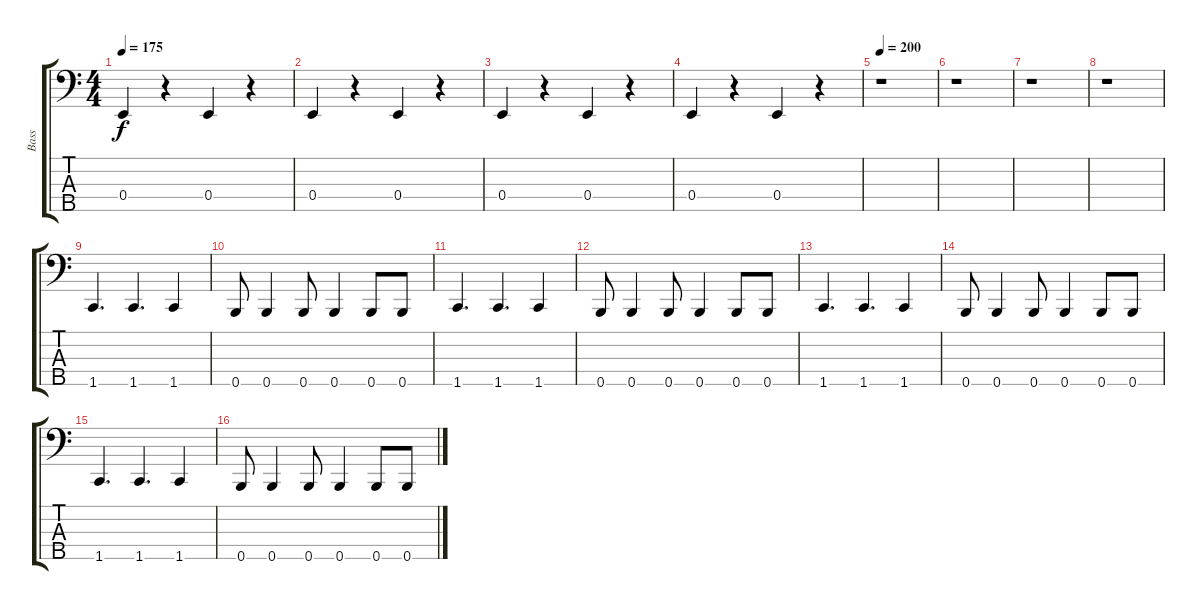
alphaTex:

\track ("Bass" "Bass") {instrument electricbassfinger}
\staff {score tabs}
\tuning (G2 D2 A1 E1 B0) {hide}
\ts (4 4)
\tempo 175
\clef f4
\ks c
0.4.4{dy f} r.4 0.4.4 r.4 |
0.4.4 r.4 0.4.4 r.4 |
0.4.4 r.4 0.4.4 r.4 |
0.4.4 r.4 0.4.4 r.4 |
\tempo 200
r.1 |
r.1 |
r.1 |
r.1 |
1.5.4{d} 1.5.4{d} 1.5.4 |
0.5.8 0.5.4 0.5.8 0.5.4 0.5.8 0.5.8 |
1.5.4{d} 1.5.4{d} 1.5.4 |
0.5.8 0.5.4 0.5.8 0.5.4 0.5.8 0.5.8 |
1.5.4{d} 1.5.4{d} 1.5.4 |
0.5.8 0.5.4 0.5.8 0.5.4 0.5.8 0.5.8 |
1.5.4{d} 1.5.4{d} 1.5.4 |
0.5.8 0.5.4 0.5.8 0.5.4 0.5.8 0.5.8
